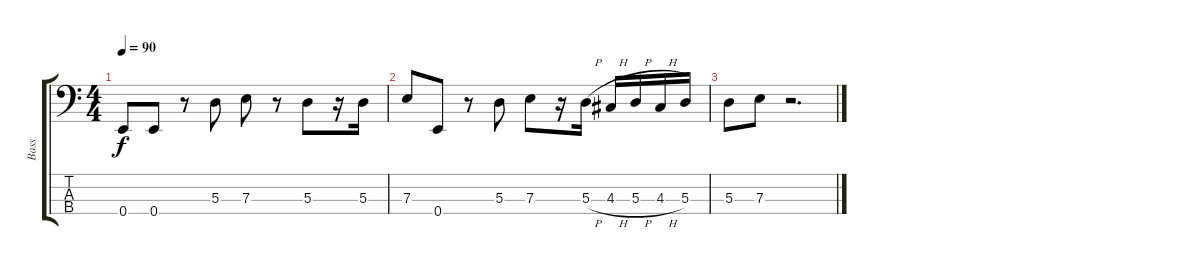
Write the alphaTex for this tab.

\track ("Bass" "Bass") {instrument electricbassfinger}
\staff {score tabs}
\tuning (G2 D2 A1 E1) {hide}
\ts (4 4)
\tempo 90
\clef f4
\ks c
0.4.8{dy f} 0.4.8 r.8 5.3.8 7.3.8 r.8 5.3.8 r.16 5.3.16 |
7.3.8 0.4.8 r.8 5.3.8 7.3.8 r.16 5.3{h}.16 4.3{h}.16 5.3{h}.16 4.3{h}.16 5.3.16 |
5.3.8 7.3.8 r.2{d}
